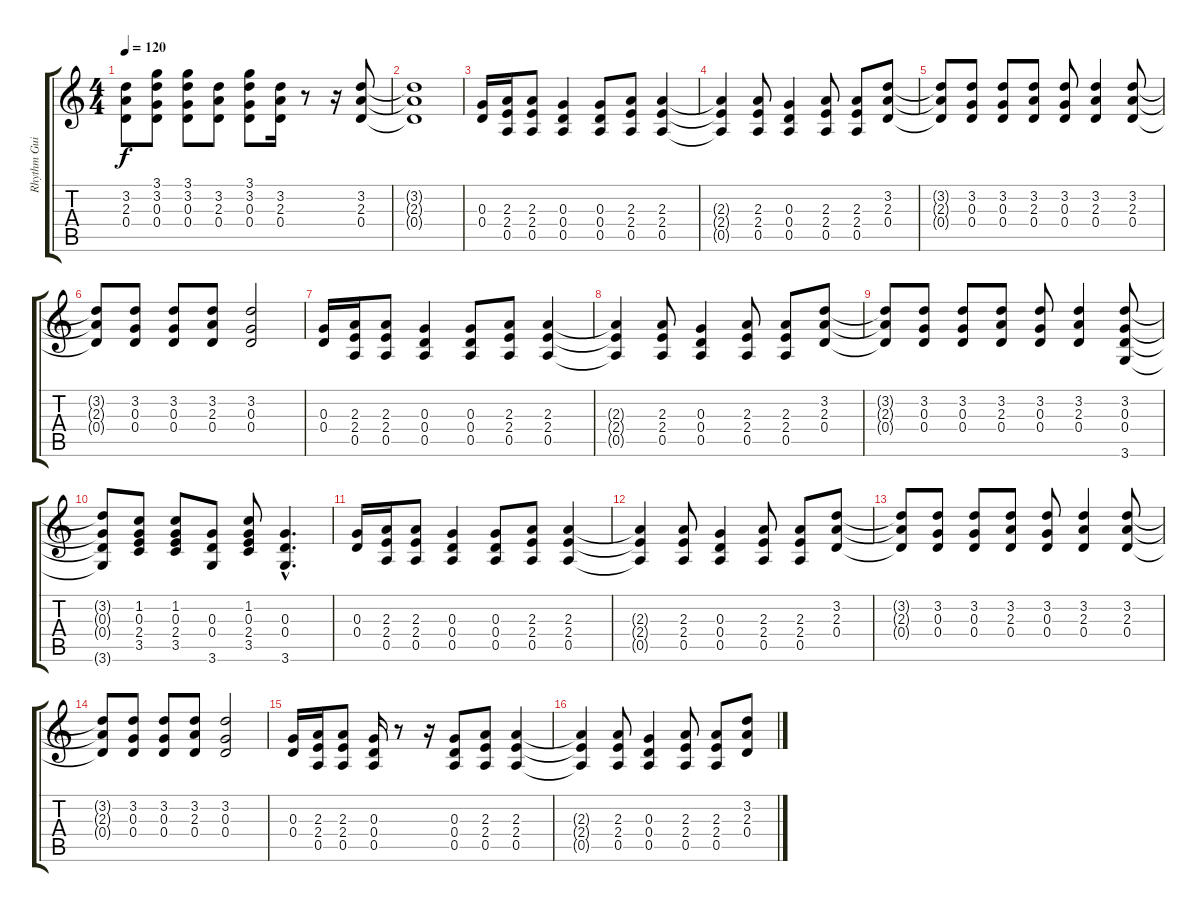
\track ("Rhythm Guitar  left" "Rhythm Gui") {instrument distortionguitar}
\staff {score tabs}
\tuning (E4 B3 G3 D3 A2 E2) {hide}
\ts (4 4)
\tempo 120
\clef g2
\ks c
(3.2{t} 2.3{t} 0.4{t}).8{dy f} (3.1 3.2 0.3 0.4).8 (3.1 3.2 0.3 0.4).8 (3.2 2.3 0.4).8 (3.1 3.2 0.3 0.4).8 (3.2 2.3 0.4).16 r.8 r.16 (3.2 2.3 0.4).8 |
(3.2{t} 2.3{t} 0.4{t}).1 |
(0.3 0.4).16 (2.3 2.4 0.5).16 (2.3 2.4 0.5).8 (0.3 0.4 0.5).4 (0.3 0.4 0.5).8 (2.3 2.4 0.5).8 (2.3 2.4 0.5).4 |
(2.3{t} 2.4{t} 0.5{t}).4 (2.3 2.4 0.5).8 (0.3 0.4 0.5).4 (2.3 2.4 0.5).8 (2.3 2.4 0.5).8 (3.2 2.3 0.4).8 |
(3.2{t} 2.3{t} 0.4{t}).8 (3.2 0.3 0.4).8 (3.2 0.3 0.4).8 (3.2 2.3 0.4).8 (3.2 0.3 0.4).8 (3.2 2.3 0.4).4 (3.2 2.3 0.4).8 |
(3.2{t} 2.3{t} 0.4{t}).8 (3.2 0.3 0.4).8 (3.2 0.3 0.4).8 (3.2 2.3 0.4).8 (3.2 0.3 0.4).2 |
(0.3 0.4).16 (2.3 2.4 0.5).16 (2.3 2.4 0.5).8 (0.3 0.4 0.5).4 (0.3 0.4 0.5).8 (2.3 2.4 0.5).8 (2.3 2.4 0.5).4 |
(2.3{t} 2.4{t} 0.5{t}).4 (2.3 2.4 0.5).8 (0.3 0.4 0.5).4 (2.3 2.4 0.5).8 (2.3 2.4 0.5).8 (3.2 2.3 0.4).8 |
(3.2{t} 2.3{t} 0.4{t}).8 (3.2 0.3 0.4).8 (3.2 0.3 0.4).8 (3.2 2.3 0.4).8 (3.2 0.3 0.4).8 (3.2 2.3 0.4).4 (3.2 0.3 0.4 3.6).8 |
(3.2{t} 0.3{t} 0.4{t} 3.6{t}).8 (1.2 0.3 2.4 3.5).8 (1.2 0.3 2.4 3.5).8 (0.3 0.4 3.6).8 (1.2 0.3 2.4 3.5).8 (0.3{hac} 0.4{hac} 3.6{hac}).4{d} |
(0.3 0.4).16 (2.3 2.4 0.5).16 (2.3 2.4 0.5).8 (0.3 0.4 0.5).4 (0.3 0.4 0.5).8 (2.3 2.4 0.5).8 (2.3 2.4 0.5).4 |
(2.3{t} 2.4{t} 0.5{t}).4 (2.3 2.4 0.5).8 (0.3 0.4 0.5).4 (2.3 2.4 0.5).8 (2.3 2.4 0.5).8 (3.2 2.3 0.4).8 |
(3.2{t} 2.3{t} 0.4{t}).8 (3.2 0.3 0.4).8 (3.2 0.3 0.4).8 (3.2 2.3 0.4).8 (3.2 0.3 0.4).8 (3.2 2.3 0.4).4 (3.2 2.3 0.4).8 |
(3.2{t} 2.3{t} 0.4{t}).8 (3.2 0.3 0.4).8 (3.2 0.3 0.4).8 (3.2 2.3 0.4).8 (3.2 0.3 0.4).2 |
(0.3 0.4).16 (2.3 2.4 0.5).16 (2.3 2.4 0.5).8 (0.3 0.4 0.5).16 r.8 r.16 (0.3 0.4 0.5).8 (2.3 2.4 0.5).8 (2.3 2.4 0.5).4 |
(2.3{t} 2.4{t} 0.5{t}).4 (2.3 2.4 0.5).8 (0.3 0.4 0.5).4 (2.3 2.4 0.5).8 (2.3 2.4 0.5).8 (3.2 2.3 0.4).8
